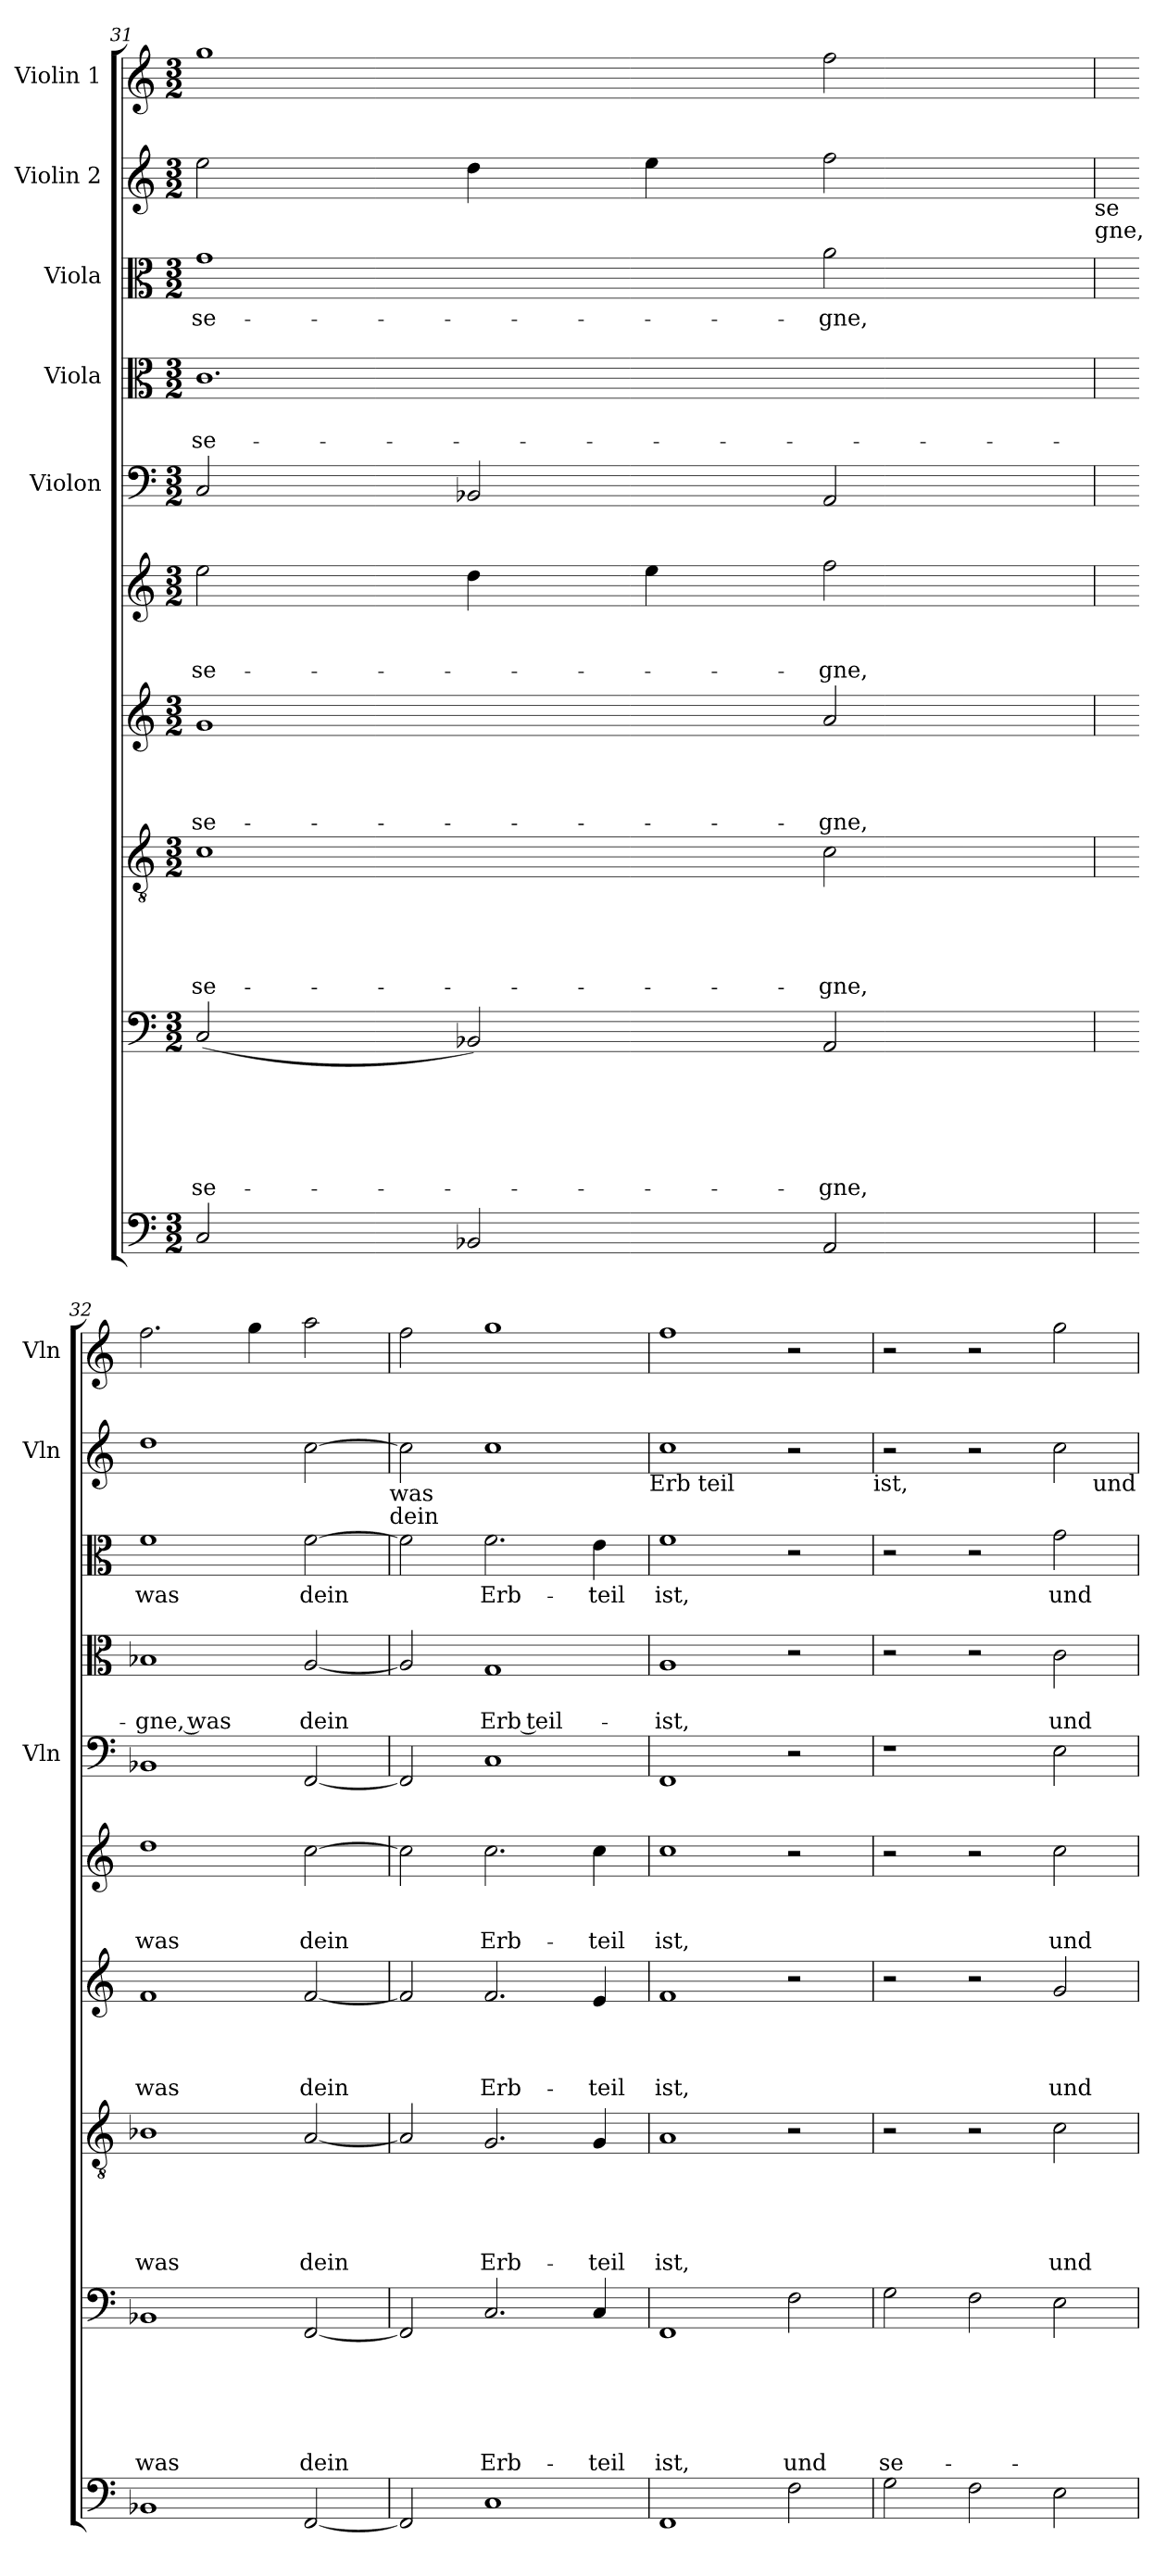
**kern	**kern	**text	**text	**text	**text	**text	**text	**kern	**text	**text	**text	**text	**text	**kern	**text	**text	**text	**text	**kern	**text	**text	**text	**kern	**kern	**text	**text	**kern	**text	**kern	**kern
*part10	*part9	*part9	*part9	*part9	*part9	*part9	*part9	*part8	*part8	*part8	*part8	*part8	*part8	*part7	*part7	*part7	*part7	*part7	*part6	*part6	*part6	*part6	*part5	*part4	*part4	*part4	*part3	*part3	*part2	*part1
*staff10	*staff9	*staff9	*staff9	*staff9	*staff9	*staff9	*staff9	*staff8	*staff8	*staff8	*staff8	*staff8	*staff8	*staff7	*staff7	*staff7	*staff7	*staff7	*staff6	*staff6	*staff6	*staff6	*staff5	*staff4	*staff4	*staff4	*staff3	*staff3	*staff2	*staff1
*	*	*	*	*	*	*	*	*	*	*	*	*	*	*	*	*	*	*	*	*	*	*	*I"Violon	*I"Viola	*	*	*I"Viola	*	*I"Violin 2	*I"Violin 1
*	*	*	*	*	*	*	*	*	*	*	*	*	*	*	*	*	*	*	*	*	*	*	*I'Vln	*	*	*	*	*	*I'Vln	*I'Vln
*clefF4	*clefF4	*	*	*	*	*	*	*clefGv2	*	*	*	*	*	*clefG2	*	*	*	*	*clefG2	*	*	*	*clefF4	*clefC3	*	*	*clefC3	*	*clefG2	*clefG2
*k[]	*k[]	*	*	*	*	*	*	*k[]	*	*	*	*	*	*k[]	*	*	*	*	*k[]	*	*	*	*k[]	*k[]	*	*	*k[]	*	*k[]	*k[]
*C:	*C:	*	*	*	*	*	*	*C:	*	*	*	*	*	*C:	*	*	*	*	*C:	*	*	*	*C:	*C:	*	*	*C:	*	*C:	*C:
*M3/2	*M3/2	*	*	*	*	*	*	*M3/2	*	*	*	*	*	*M3/2	*	*	*	*	*M3/2	*	*	*	*M3/2	*M3/2	*	*	*M3/2	*	*M3/2	*M3/2
=31	=31	=31	=31	=31	=31	=31	=31	=31	=31	=31	=31	=31	=31	=31	=31	=31	=31	=31	=31	=31	=31	=31	=31	=31	=31	=31	=31	=31	=31	=31
!	!	!	!	!	!	!	!LO:LY:b	!	!	!	!	!	!LO:LY:b	!	!	!	!	!LO:LY:b	!	!	!	!LO:LY:b	!	!	!	!LO:LY:b	!	!LO:LY:b	!	!
2C/	(<2C/	.	.	.	.	.	se-	1c	.	.	.	.	se-	1g	.	.	.	se-	2ee\	.	.	se-	2C/	1.c	.	se-	1g	se-	2ee\	1gg
2BB-X/	2BB-X/)	.	.	.	.	.	.	.	.	.	.	.	.	.	.	.	.	.	4dd\	.	.	.	2BB-X/	.	.	.	.	.	4dd\	.
.	.	.	.	.	.	.	.	.	.	.	.	.	.	.	.	.	.	.	4ee\	.	.	.	.	.	.	.	.	.	4ee\	.
!	!	!	!	!	!	!	!LO:LY:b	!	!	!	!	!	!LO:LY:b	!	!	!	!	!LO:LY:b	!	!	!	!LO:LY:b	!	!	!	!	!	!LO:LY:b	!	!
2AA/	2AA/	.	.	.	.	.	-gne,	2c\	.	.	.	.	-gne,	2a/	.	.	.	-gne,	2ff\	.	.	-gne,	2AA/	.	.	.	2a\	-gne,	2ff\	2ff\
!	!	!	!	!	!	!	!	!	!	!	!	!	!	!	!	!	!	!	!	!	!	!	!	!	!	!	!	!	!LO:TX:b:t=se	!
!	!	!	!	!	!	!	!	!	!	!	!	!	!	!	!	!	!	!	!	!	!	!	!	!	!	!	!	!	!LO:TX:b:t=gne,	!
=32	=32	=32	=32	=32	=32	=32	=32	=32	=32	=32	=32	=32	=32	=32	=32	=32	=32	=32	=32	=32	=32	=32	=32	=32	=32	=32	=32	=32	=32	=32
!	!	!	!	!	!	!	!LO:LY:b	!	!	!	!	!	!LO:LY:b	!	!	!	!	!LO:LY:b	!	!	!	!LO:LY:b	!	!	!	!LO:LY:b:rj	!	!LO:LY:b	!	!
1BB-X	1BB-X	.	.	.	.	.	was	1B-X	.	.	.	.	was	1f	.	.	.	was	1dd	.	.	was	1BB-X	1B-X	.	-gne, was	1f	was	1dd	2.ff\
.	.	.	.	.	.	.	.	.	.	.	.	.	.	.	.	.	.	.	.	.	.	.	.	.	.	.	.	.	.	4gg\
!	!	!	!	!	!	!	!LO:LY:b	!	!	!	!	!	!LO:LY:b	!	!	!	!	!LO:LY:b	!	!	!	!LO:LY:b	!	!	!	!LO:LY:b	!	!LO:LY:b	!	!
[<2FF/	[<2FF/	.	.	.	.	.	dein	[<2A/	.	.	.	.	dein	[<2f/	.	.	.	dein	[>2cc\	.	.	dein	[<2FF/	[<2A/	.	dein	[>2f\	dein	[>2cc\	2aa\
!	!	!	!	!	!	!	!	!	!	!	!	!	!	!	!	!	!	!	!	!	!	!	!	!	!	!	!	!	!LO:TX:b:t=was	!
!	!	!	!	!	!	!	!	!	!	!	!	!	!	!	!	!	!	!	!	!	!	!	!	!	!	!	!	!	!LO:TX:b:t=dein	!
=33	=33	=33	=33	=33	=33	=33	=33	=33	=33	=33	=33	=33	=33	=33	=33	=33	=33	=33	=33	=33	=33	=33	=33	=33	=33	=33	=33	=33	=33	=33
2FF/]	2FF/]	.	.	.	.	.	.	2A/]	.	.	.	.	.	2f/]	.	.	.	.	2cc\]	.	.	.	2FF/]	2A/]	.	.	2f\]	.	2cc\]	2ff\
!	!	!	!	!	!	!	!LO:LY:b	!	!	!	!	!	!LO:LY:b	!	!	!	!	!LO:LY:b	!	!	!	!LO:LY:b	!	!	!	!LO:LY:b	!	!LO:LY:b	!	!
1C	2.C/	.	.	.	.	.	Erb-	2.G/	.	.	.	.	Erb-	2.f/	.	.	.	Erb-	2.cc\	.	.	Erb-	1C	1G	.	Erb teil-	2.f\	Erb-	1cc	1gg
!	!	!	!	!	!	!	!LO:LY:b	!	!	!	!	!	!LO:LY:b	!	!	!	!	!LO:LY:b	!	!	!	!LO:LY:b	!	!	!	!	!	!LO:LY:b	!	!
.	4C/	.	.	.	.	.	-teil	4G/	.	.	.	.	-teil	4e/	.	.	.	-teil	4cc\	.	.	-teil	.	.	.	.	4e\	-teil	.	.
!	!	!	!	!	!	!	!	!	!	!	!	!	!	!	!	!	!	!	!	!	!	!	!	!	!	!	!	!	!LO:TX:b:t=Erb teil	!
=34	=34	=34	=34	=34	=34	=34	=34	=34	=34	=34	=34	=34	=34	=34	=34	=34	=34	=34	=34	=34	=34	=34	=34	=34	=34	=34	=34	=34	=34	=34
!	!	!	!	!	!	!	!LO:LY:b	!	!	!	!	!	!LO:LY:b	!	!	!	!	!LO:LY:b	!	!	!	!LO:LY:b	!	!	!	!LO:LY:b	!	!LO:LY:b	!	!
1FF	1FF	.	.	.	.	.	ist,	1A	.	.	.	.	ist,	1f	.	.	.	ist,	1cc	.	.	ist,	1FF	1A	.	-ist,	1f	ist,	1cc	1ff
!	!	!	!	!	!	!	!LO:LY:b	!	!	!	!	!	!	!	!	!	!	!	!	!	!	!	!	!	!	!	!	!	!	!
2F\	2F\	.	.	.	.	.	und	2r	.	.	.	.	.	2r	.	.	.	.	2r	.	.	.	2r	2r	.	.	2r	.	2r	2r
!	!	!	!	!	!	!	!	!	!	!	!	!	!	!	!	!	!	!	!	!	!	!	!	!	!	!	!	!	!LO:TX:b:t=ist,	!
=35	=35	=35	=35	=35	=35	=35	=35	=35	=35	=35	=35	=35	=35	=35	=35	=35	=35	=35	=35	=35	=35	=35	=35	=35	=35	=35	=35	=35	=35	=35
!	!	!	!	!	!	!	!LO:LY:b	!	!	!	!	!	!	!	!	!	!	!	!	!	!	!	!	!	!	!	!	!	!	!
2G\	2G\	.	.	.	.	.	se-	2r	.	.	.	.	.	2r	.	.	.	.	2r	.	.	.	1r	2r	.	.	2r	.	2r	2r
2F\	2F\	.	.	.	.	.	.	2r	.	.	.	.	.	2r	.	.	.	.	2r	.	.	.	.	2r	.	.	2r	.	2r	2r
!	!	!	!	!	!	!	!	!	!	!	!	!	!LO:LY:b	!	!	!	!	!LO:LY:b	!	!	!	!LO:LY:b	!	!	!	!LO:LY:b	!	!LO:LY:b	!	!
2E\	2E\	.	.	.	.	.	.	2c\	.	.	.	.	und	2g/	.	.	.	und	2cc\	.	.	und	2E\	2c\	.	und	2g\	und	2cc\	2gg\
!	!	!	!	!	!	!	!	!	!	!	!	!	!	!	!	!	!	!	!	!	!	!	!	!	!	!	!	!	!LO:TX:b:t=und	!
=	=	=	=	=	=	=	=	=	=	=	=	=	=	=	=	=	=	=	=	=	=	=	=	=	=	=	=	=	=	=
*-	*-	*-	*-	*-	*-	*-	*-	*-	*-	*-	*-	*-	*-	*-	*-	*-	*-	*-	*-	*-	*-	*-	*-	*-	*-	*-	*-	*-	*-	*-
